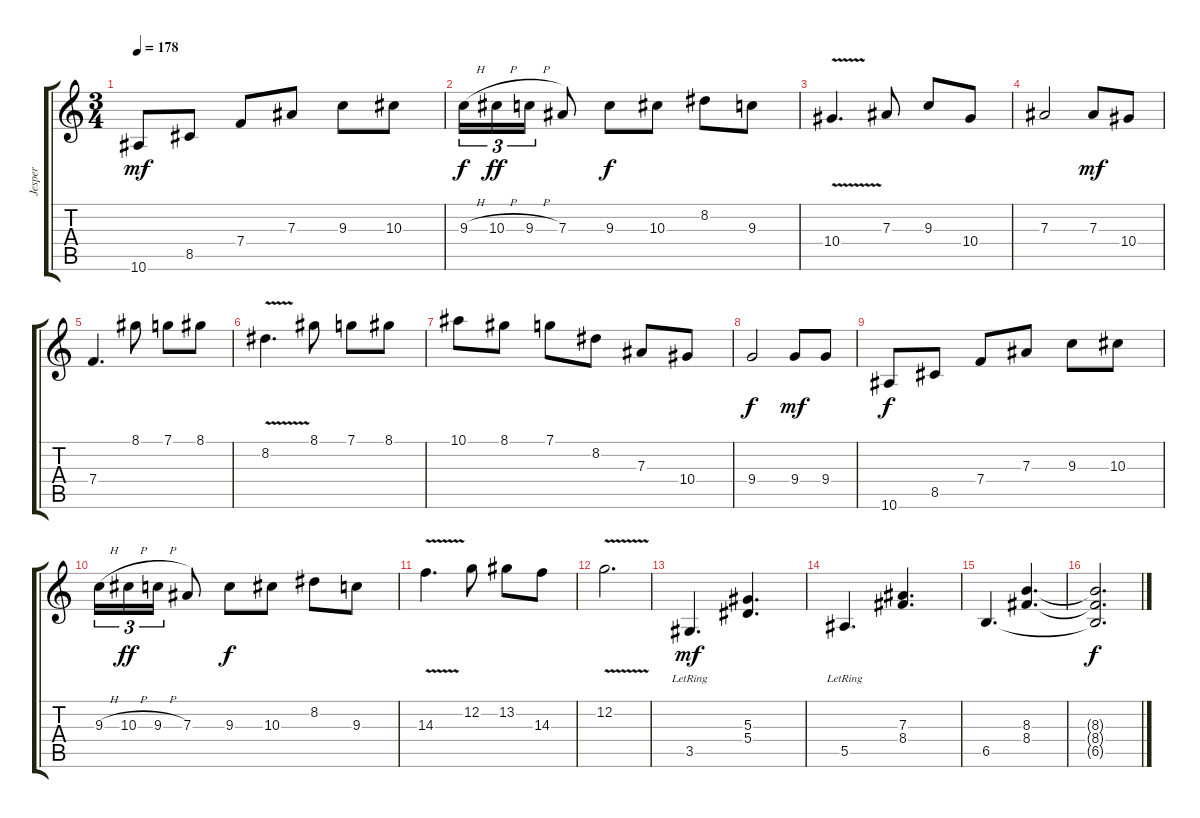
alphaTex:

\track ("Jesper" "Jesper") {instrument distortionguitar}
\staff {score tabs}
\tuning (C4 G3 Eb3 Bb2 F2 C2) {hide}
\ts (3 4)
\tempo 178
\clef g2
\ks c
10.6.8{dy mf} 8.5.8 7.4.8 7.3.8 9.3.8 10.3.8 |
9.3{h}.16{tu (3 2) dy f} 10.3{h}.16{tu (3 2) dy ff} 9.3{h}.16{tu (3 2)} 7.3.8 9.3.8{dy f} 10.3.8 8.2.8 9.3.8 |
10.4{v}.4{d} 7.3.8 9.3.8 10.4.8 |
7.3.2 7.3.8{dy mf} 10.4.8 |
7.4.4{d} 8.1.8 7.1.8 8.1.8 |
8.2{v}.4{d} 8.1.8 7.1.8 8.1.8 |
10.1.8 8.1.8 7.1.8 8.2.8 7.3.8 10.4.8 |
9.4.2{dy f} 9.4.8{dy mf} 9.4.8 |
10.6.8{dy f} 8.5.8 7.4.8 7.3.8 9.3.8 10.3.8 |
9.3{h}.16{tu (3 2)} 10.3{h}.16{tu (3 2) dy ff} 9.3{h}.16{tu (3 2)} 7.3.8 9.3.8{dy f} 10.3.8 8.2.8 9.3.8 |
14.3{v}.4{d} 12.2.8 13.2.8 14.3.8 |
12.2{v}.2{d} |
3.5{lr}.4{d dy mf balance 15} (5.3 5.4).4{d} |
5.5{lr}.4{d} (7.3 8.4).4{d} |
6.5.4{d} (8.3 8.4).4{d} |
(8.3{t} 8.4{t} 6.5{t}).2{d dy f}
